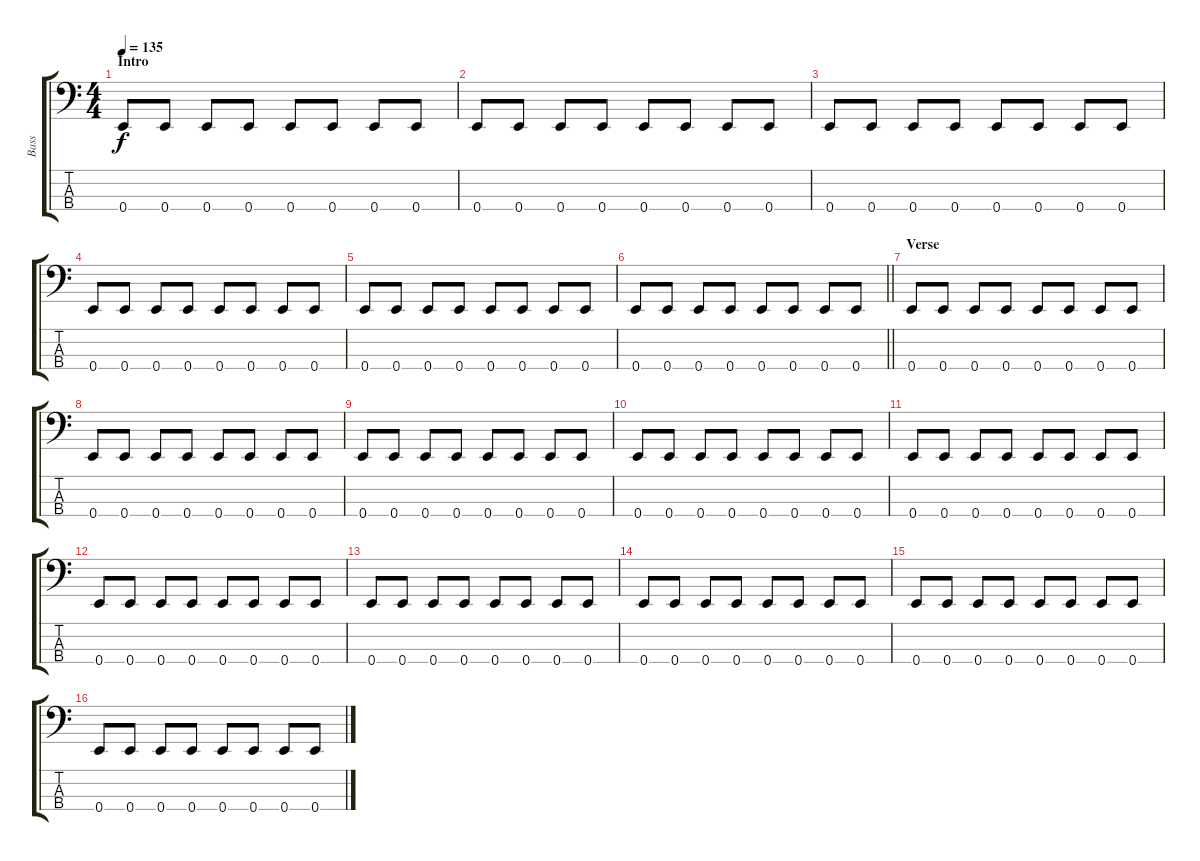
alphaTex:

\track ("Bass" "Bass") {instrument electricbassfinger}
\staff {score tabs}
\tuning (G2 D2 A1 E1) {hide}
\ts (4 4)
\section ("" "Intro")
\tempo 135
\clef f4
\ks c
0.4.8{dy f instrument electricbassfinger} 0.4.8 0.4.8 0.4.8 0.4.8 0.4.8 0.4.8 0.4.8 |
0.4.8 0.4.8 0.4.8 0.4.8 0.4.8 0.4.8 0.4.8 0.4.8 |
0.4.8 0.4.8 0.4.8 0.4.8 0.4.8 0.4.8 0.4.8 0.4.8 |
0.4.8 0.4.8 0.4.8 0.4.8 0.4.8 0.4.8 0.4.8 0.4.8 |
0.4.8 0.4.8 0.4.8 0.4.8 0.4.8 0.4.8 0.4.8 0.4.8 |
\barLineRight lightlight
0.4.8 0.4.8 0.4.8 0.4.8 0.4.8 0.4.8 0.4.8 0.4.8 |
\section ("" "Verse")
0.4.8 0.4.8 0.4.8 0.4.8 0.4.8 0.4.8 0.4.8 0.4.8 |
0.4.8 0.4.8 0.4.8 0.4.8 0.4.8 0.4.8 0.4.8 0.4.8 |
0.4.8 0.4.8 0.4.8 0.4.8 0.4.8 0.4.8 0.4.8 0.4.8 |
0.4.8 0.4.8 0.4.8 0.4.8 0.4.8 0.4.8 0.4.8 0.4.8 |
0.4.8 0.4.8 0.4.8 0.4.8 0.4.8 0.4.8 0.4.8 0.4.8 |
0.4.8 0.4.8 0.4.8 0.4.8 0.4.8 0.4.8 0.4.8 0.4.8 |
0.4.8 0.4.8 0.4.8 0.4.8 0.4.8 0.4.8 0.4.8 0.4.8 |
0.4.8 0.4.8 0.4.8 0.4.8 0.4.8 0.4.8 0.4.8 0.4.8 |
0.4.8 0.4.8 0.4.8 0.4.8 0.4.8 0.4.8 0.4.8 0.4.8 |
0.4.8 0.4.8 0.4.8 0.4.8 0.4.8 0.4.8 0.4.8 0.4.8
